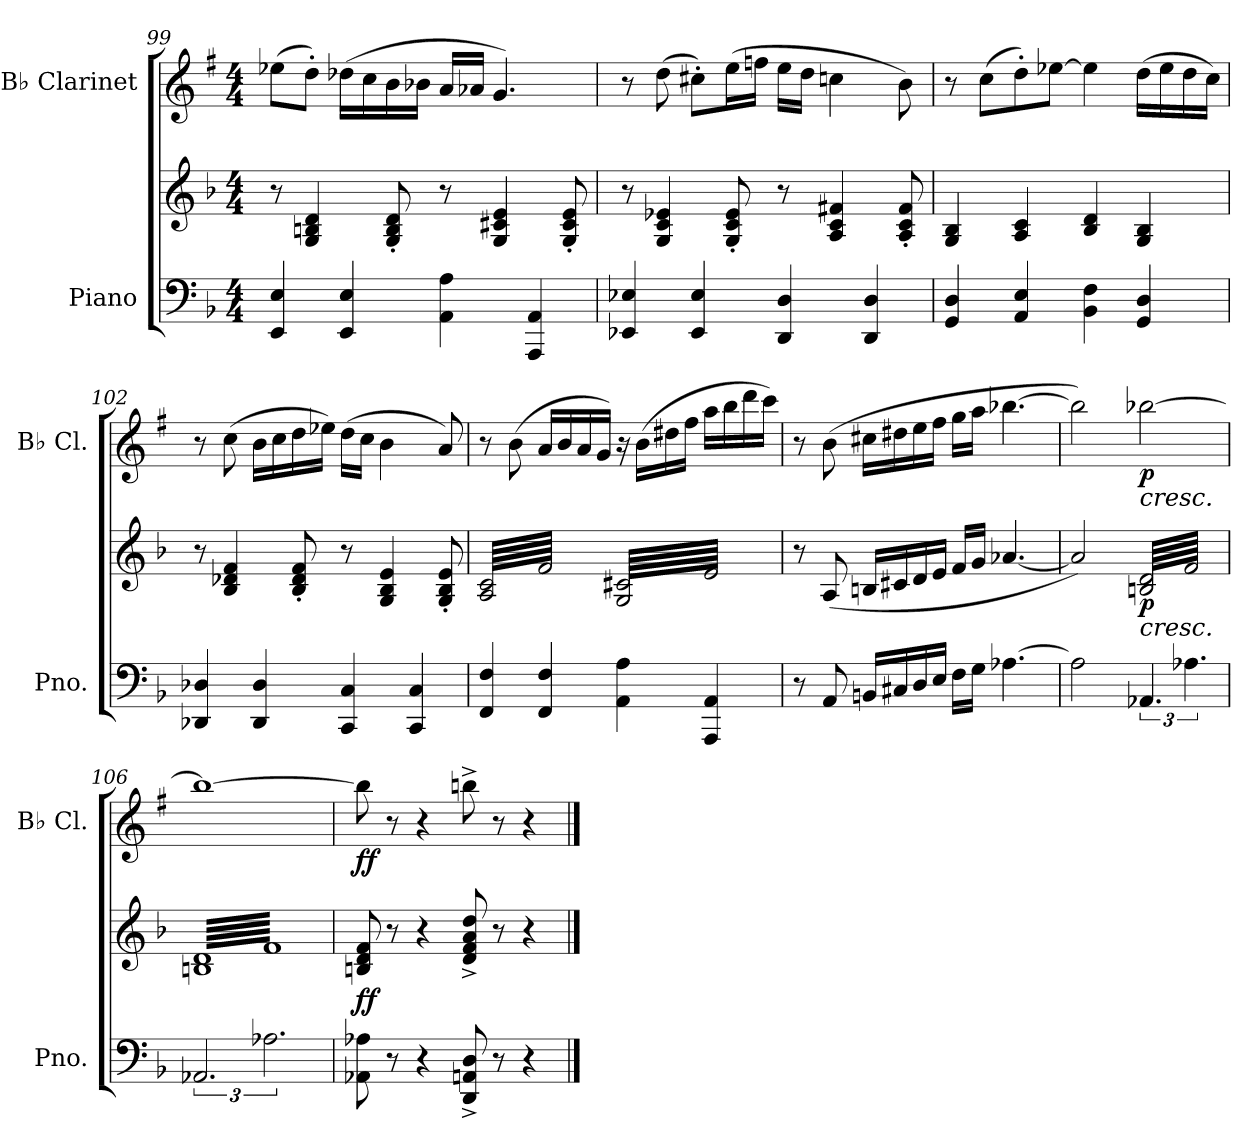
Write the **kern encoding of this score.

**kern	**kern	**dynam	**kern	**dynam
*part2	*part2	*part2	*part1	*part1
*staff3	*staff2	*staff2/3	*staff1	*staff1
*I"Piano	*	*	*I"B♭ Clarinet	*
*I'Pno.	*	*	*I'B♭ Cl.	*
*clefF4	*clefG2	*	*clefG2	*
*	*	*	*ITrd1c2	*
*k[b-]	*k[b-]	*	*k[b-]	*
*M4/4	*M4/4	*	*M4/4	*
=99	=99	=99	=99	=99
4EE/ 4E/	8r	.	(8dd-X\L	.
.	4G/ 4Bn/ 4d/	.	8cc'\J)	.
4EE/ 4E/	.	.	(16cc-X\LL	.
.	.	.	16b-\	.
.	8G/' 8B/' 8d/'	.	16a\	.
.	.	.	16a-X\JJ	.
4AA\ 4A\	8r	.	16g/LL	.
.	.	.	16g-X/JJ	.
.	4G/ 4c#X/ 4e/	.	4.f/)	.
4AAA/ 4AA/	.	.	.	.
.	8G/' 8c#/' 8e/'	.	.	.
=100	=100	=100	=100	=100
4EE-X/ 4E-X/	8r	.	8r	.
.	4G/ 4c/ 4e-X/	.	(8cc\	.
4EE-/ 4E-/	.	.	8bn'\L)	.
.	8G/' 8c/' 8e-/'	.	(16dd\L	.
.	.	.	16ee-X\JJ	.
4DD/ 4D/	8r	.	16dd\LL	.
.	.	.	16cc\JJ	.
.	4A/ 4c/ 4f#X/	.	4b-X\	.
4DD/ 4D/	.	.	.	.
.	8A/' 8c/' 8f#/'	.	8a\)	.
!!LO:LB:g=z
=101	=101	=101	=101	=101
4GG/ 4D/	4G/ 4B-/	.	8r	.
.	.	.	(8b-\L	.
4AA/ 4E/	4A/ 4c/	.	8cc'\)	.
.	.	.	[8dd-X\J	.
4BB-\ 4F\	4B-/ 4d/	.	4dd-\]	.
4GG/ 4D/	4G/ 4B-/	.	(16cc\LL	.
.	.	.	16dd-\	.
.	.	.	16cc\	.
.	.	.	16b-\JJ)	.
=102	=102	=102	=102	=102
4DD-X/ 4D-X/	8r	.	8r	.
.	4B-/ 4d-X/ 4f/	.	(8b-\	.
4DD-/ 4D-/	.	.	16a\LL	.
.	.	.	16b-\	.
.	8B-/' 8d-/' 8f/'	.	16cc\	.
.	.	.	16dd-X\JJ)	.
4CC/ 4C/	8r	.	(16cc\LL	.
.	.	.	16b-\JJ	.
.	4G/ 4B-/ 4e/	.	4a\	.
4CC/ 4C/	.	.	.	.
.	8G/' 8B-/' 8e/'	.	8g/)	.
=103	=103	=103	=103	=103
*	*tremolo	*	*	*
4FF/ 4F/	64A/ 64c/LLLL	.	8r	.
.	64f/	.	.	.
.	64A/ 64c/	.	.	.
.	64f/	.	.	.
.	64A/ 64c/	.	.	.
.	64f/	.	.	.
.	64A/ 64c/	.	.	.
.	64f/	.	.	.
.	64A/ 64c/	.	(8a\	.
.	64f/	.	.	.
.	64A/ 64c/	.	.	.
.	64f/	.	.	.
.	64A/ 64c/	.	.	.
.	64f/	.	.	.
.	64A/ 64c/	.	.	.
.	64f/	.	.	.
4FF/ 4F/	64A/ 64c/	.	16g/LL	.
.	64f/	.	.	.
.	64A/ 64c/	.	.	.
.	64f/	.	.	.
.	64A/ 64c/	.	16a/	.
.	64f/	.	.	.
.	64A/ 64c/	.	.	.
.	64f/	.	.	.
.	64A/ 64c/	.	16g/	.
.	64f/	.	.	.
.	64A/ 64c/	.	.	.
.	64f/	.	.	.
.	64A/ 64c/	.	16f/JJ)	.
.	64f/	.	.	.
.	64A/ 64c/	.	.	.
.	64f/JJJJ	.	.	.
4AA\ 4A\	64G/ 64c#X/LLLL	.	16r	.
.	64e/	.	.	.
.	64G/ 64c#X/	.	.	.
.	64e/	.	.	.
.	64G/ 64c#X/	.	(16a\LL	.
.	64e/	.	.	.
.	64G/ 64c#X/	.	.	.
.	64e/	.	.	.
.	64G/ 64c#X/	.	16cc#X\	.
.	64e/	.	.	.
.	64G/ 64c#X/	.	.	.
.	64e/	.	.	.
.	64G/ 64c#X/	.	16ee\JJ	.
.	64e/	.	.	.
.	64G/ 64c#X/	.	.	.
.	64e/	.	.	.
4AAA/ 4AA/	64G/ 64c#X/	.	16gg\LL	.
.	64e/	.	.	.
.	64G/ 64c#X/	.	.	.
.	64e/	.	.	.
.	64G/ 64c#X/	.	16aa\	.
.	64e/	.	.	.
.	64G/ 64c#X/	.	.	.
.	64e/	.	.	.
.	64G/ 64c#X/	.	16ccc\	.
.	64e/	.	.	.
.	64G/ 64c#X/	.	.	.
.	64e/	.	.	.
.	64G/ 64c#X/	.	16bb-\JJ)	.
.	64e/	.	.	.
.	64G/ 64c#X/	.	.	.
.	64e/JJJJ	.	.	.
*	*Xtremolo	*	*	*
=104	=104	=104	=104	=104
8r	8r	.	8r	.
.	.	.	.	.
.	.	.	.	.
.	.	.	.	.
.	.	.	.	.
.	.	.	.	.
.	.	.	.	.
.	.	.	.	.
8AA/	(8A/	.	(8a\	.
.	.	.	.	.
.	.	.	.	.
.	.	.	.	.
.	.	.	.	.
.	.	.	.	.
.	.	.	.	.
.	.	.	.	.
16BBn/LL	16Bn/LL	.	16bn\LL	.
16C#X/	16c#X/	.	16cc#X\	.
16D/	16d/	.	16dd\	.
16E/JJ	16e/JJ	.	16ee\JJ	.
16F\LL	16f/LL	.	16ff\LL	.
16G\JJ	16g/JJ	.	16gg\JJ	.
[4.A-X\	[4.a-X/	.	[4.aa-X\	.
=105	=105	=105	=105	=105
2A-\]	2a-/])	.	2aa-\])	.
!	!	!LO:HP:b	!	!LO:HP:b
!	!	!LO:DY:n=1:b	!	!LO:DY:n=1:b
*	*tremolo	*	*	*
6.AA-X/	64Bn/ 64d/LLLL	< p	[2aa-X\	< p
.	64f/	.	.	.
.	64Bn/ 64d/	.	.	.
.	64f/	.	.	.
.	64Bn/ 64d/	.	.	.
.	64f/	.	.	.
.	64Bn/ 64d/	.	.	.
.	64f/	.	.	.
.	64Bn/ 64d/	.	.	.
.	64f/	.	.	.
.	64Bn/ 64d/	.	.	.
.	64f/	.	.	.
.	64Bn/ 64d/	.	.	.
.	64f/	.	.	.
.	64Bn/ 64d/	.	.	.
.	64f/	.	.	.
6.A-X\	64Bn/ 64d/	.	.	.
.	64f/	.	.	.
.	64Bn/ 64d/	.	.	.
.	64f/	.	.	.
.	64Bn/ 64d/	.	.	.
.	64f/	.	.	.
.	64Bn/ 64d/	.	.	.
.	64f/	.	.	.
.	64Bn/ 64d/	.	.	.
.	64f/	.	.	.
.	64Bn/ 64d/	.	.	.
.	64f/	.	.	.
.	64Bn/ 64d/	.	.	.
.	64f/	.	.	.
.	64Bn/ 64d/	.	.	.
.	64f/JJJJ	.	.	.
!!LO:PB:g=z
=106	=106	=106	=106	=106
3.AA-X	64Bn 64dLLLL	.	1aa-_	.
.	64f	.	.	.
.	64Bn 64d	.	.	.
.	64f	.	.	.
.	64Bn 64d	.	.	.
.	64f	.	.	.
.	64Bn 64d	.	.	.
.	64f	.	.	.
.	64Bn 64d	.	.	.
.	64f	.	.	.
.	64Bn 64d	.	.	.
.	64f	.	.	.
.	64Bn 64d	.	.	.
.	64f	.	.	.
.	64Bn 64d	.	.	.
.	64f	.	.	.
.	64Bn 64d	.	.	.
.	64f	.	.	.
.	64Bn 64d	.	.	.
.	64f	.	.	.
.	64Bn 64d	.	.	.
.	64f	.	.	.
.	64Bn 64d	.	.	.
.	64f	.	.	.
.	64Bn 64d	.	.	.
.	64f	.	.	.
.	64Bn 64d	.	.	.
.	64f	.	.	.
.	64Bn 64d	.	.	.
.	64f	.	.	.
.	64Bn 64d	.	.	.
.	64f	.	.	.
3.A-X	64Bn 64d	.	.	.
.	64f	.	.	.
.	64Bn 64d	.	.	.
.	64f	.	.	.
.	64Bn 64d	.	.	.
.	64f	.	.	.
.	64Bn 64d	.	.	.
.	64f	.	.	.
.	64Bn 64d	.	.	.
.	64f	.	.	.
.	64Bn 64d	.	.	.
.	64f	.	.	.
.	64Bn 64d	.	.	.
.	64f	.	.	.
.	64Bn 64d	.	.	.
.	64f	.	.	.
.	64Bn 64d	.	.	.
.	64f	.	.	.
.	64Bn 64d	.	.	.
.	64f	.	.	.
.	64Bn 64d	.	.	.
.	64f	.	.	.
.	64Bn 64d	.	.	.
.	64f	.	.	.
.	64Bn 64d	.	.	.
.	64f	.	.	.
.	64Bn 64d	.	.	.
.	64f	.	.	.
.	64Bn 64d	.	.	.
.	64f	.	.	.
.	64Bn 64d	.	.	.
.	64fJJJJ	.	.	.
*	*Xtremolo	*	*	*
=107	=107	=107	=107	=107
!	!	!LO:DY:b	!	!LO:DY:b
8AA-X\ 8A-X\	8Bn/ 8d/ 8f/	ff	8aa-\]	ff
.	.	.	.	.
.	.	.	.	.
.	.	.	.	.
.	.	.	.	.
.	.	.	.	.
.	.	.	.	.
.	.	.	.	.
8r	8r	[	8r	[
.	.	.	.	.
.	.	.	.	.
.	.	.	.	.
.	.	.	.	.
.	.	.	.	.
.	.	.	.	.
.	.	.	.	.
4r	4r	.	4r	.
.	.	.	.	.
.	.	.	.	.
.	.	.	.	.
.	.	.	.	.
.	.	.	.	.
.	.	.	.	.
.	.	.	.	.
.	.	.	.	.
.	.	.	.	.
.	.	.	.	.
.	.	.	.	.
.	.	.	.	.
.	.	.	.	.
.	.	.	.	.
.	.	.	.	.
8DD/^ 8AAn/^ 8D/^	8d/^ 8f/^ 8a/^ 8dd/^	.	8aan^\	.
8r	8r	.	8r	.
4r	4r	.	4r	.
==	==	==	==	==
*-	*-	*-	*-	*-
